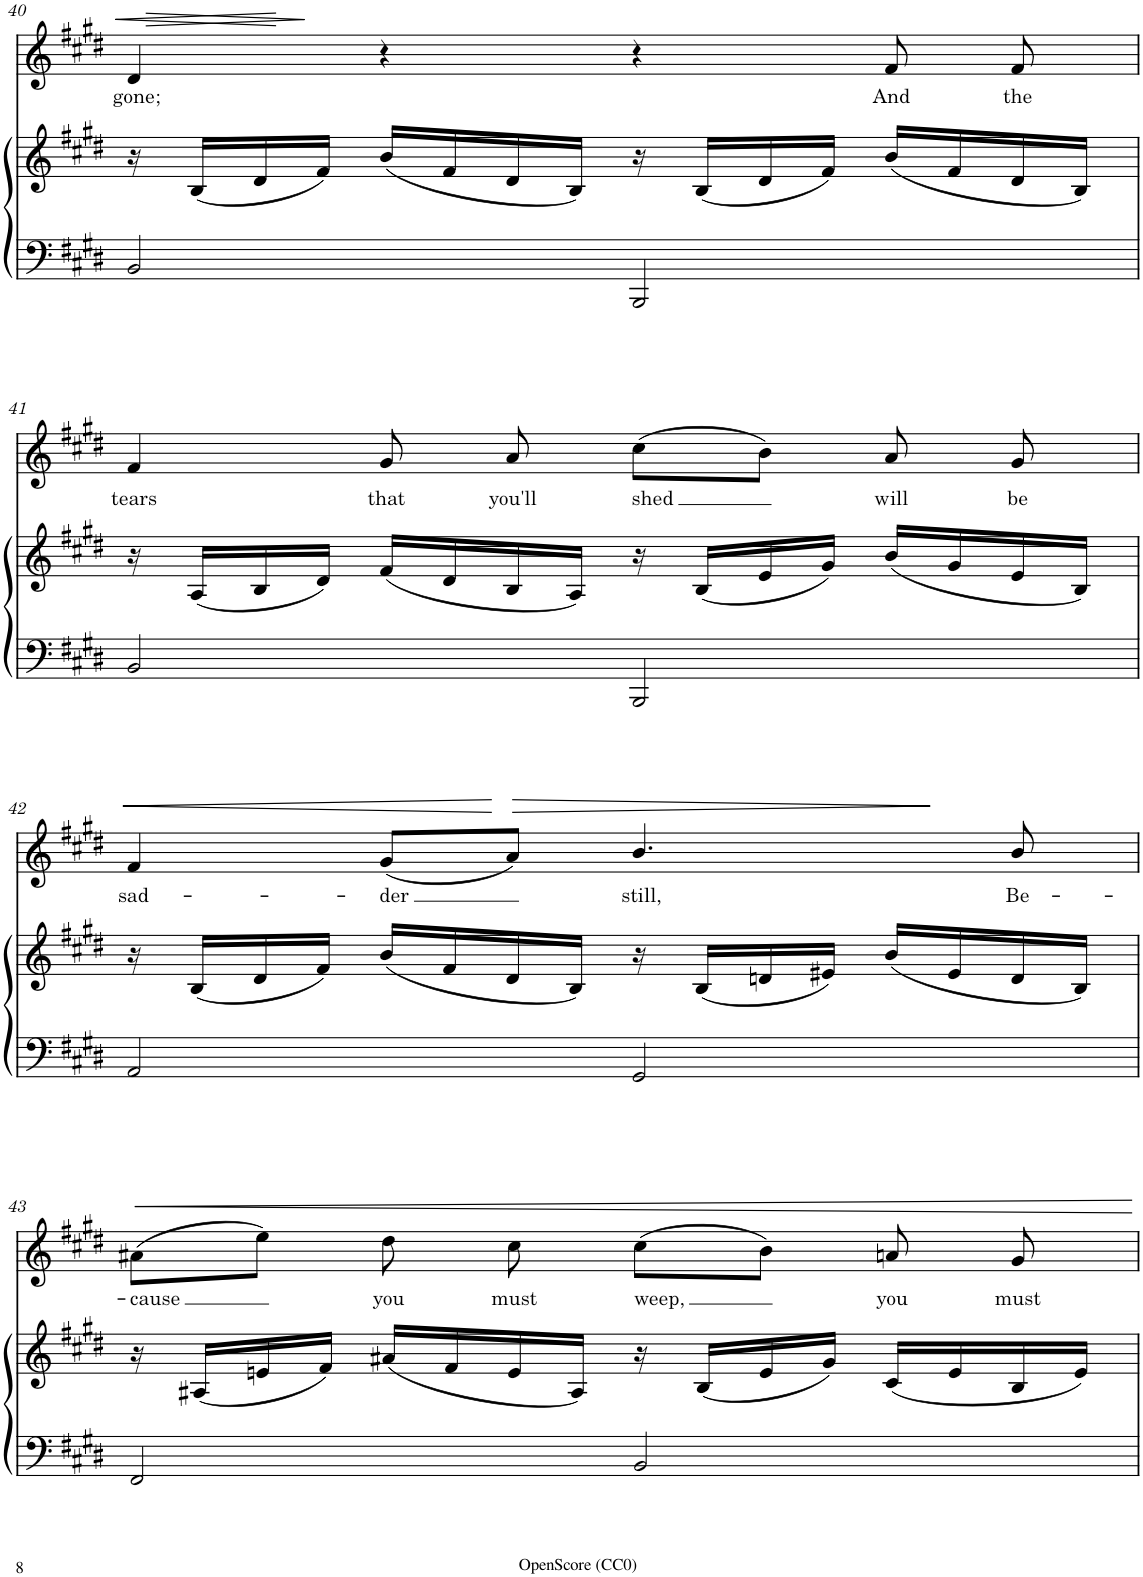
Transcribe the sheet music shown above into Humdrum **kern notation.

**kern	**kern	**kern	**text	**dynam
*part2	*part2	*part1	*part1	*part1
*staff3	*staff2	*staff1	*staff1	*staff1
*I"Piano	*	*I"Voice	*	*
*I'Pno	*	*	*	*
!!LO:PB:g=z
*clefF4	*clefG2	*clefG2	*	*
*k[f#c#g#d#]	*k[f#c#g#d#]	*k[f#c#g#d#]	*	*
*M4/4	*M4/4	*M4/4	*	*
*met(c)	*met(c)	*met(c)	*	*
=40	=40	=40	=40	=40
!	!	!	!LO:LY:b	!LO:HP:b
!	!	!	!	!LO:HP:n=1:b
2BB/	16r	4d#/	gone;	< >
.	(16B/LL	.	.	.
.	16d#/	.	.	.
.	16f#/JJ)	.	.	.
.	(16b/LL	4r	.	[
.	16f#/	.	.	.
.	16d#/	.	.	.
.	16B/JJ)	.	.	.
2BBB/	16r	4r	.	]
.	(16B/LL	.	.	.
.	16d#/	.	.	.
.	16f#/JJ)	.	.	.
!	!	!	!LO:LY:b	!
.	(16b/LL	8f#/	And	.
.	16f#/	.	.	.
!	!	!	!LO:LY:b	!
.	16d#/	8f#/	the	.
.	16B/JJ)	.	.	.
!!LO:LB:g=z
=41	=41	=41	=41	=41
!	!	!	!LO:LY:b	!
2BB/	16r	4f#/	tears	.
.	(16A/LL	.	.	.
.	16B/	.	.	.
.	16d#/JJ)	.	.	.
!	!	!	!LO:LY:b	!
.	(16f#/LL	8g#/	that	.
.	16d#/	.	.	.
!	!	!	!LO:LY:b	!
.	16B/	8a/	you'll	.
.	16A/JJ)	.	.	.
!	!	!	!LO:LY:b	!
2BBB/	16r	(8cc#\L	shed	.
.	(16B/LL	.	.	.
.	16e/	8b\J)	.	.
.	16g#/JJ)	.	.	.
!	!	!	!LO:LY:b	!
.	(16b/LL	8a/	will	.
.	16g#/	.	.	.
!	!	!	!LO:LY:b	!
.	16e/	8g#/	be	.
.	16B/JJ)	.	.	.
!!LO:LB:g=z
=42	=42	=42	=42	=42
!	!	!	!LO:LY:b	!LO:HP:b
2AA/	16r	4f#/	sad-	<
.	(16B/LL	.	.	.
.	16d#/	.	.	.
.	16f#/JJ)	.	.	.
!	!	!	!LO:LY:b	!
.	(16b/LL	(8g#/L	-der	.
.	16f#/	.	.	.
!	!	!	!	!LO:HP:n=1:b
.	16d#/	8a/J)	.	[ >
.	16B/JJ)	.	.	.
!	!	!	!LO:LY:b	!
2GG#/	16r	4.b/	still,	.
.	(16B/LL	.	.	.
.	16dn/	.	.	.
.	16e#X/JJ)	.	.	.
.	(16b/LL	.	.	.
.	16e#/	.	.	.
!	!	!	!LO:LY:b	!
.	16d/	8b/	Be-	]
.	16B/JJ)	.	.	.
!!LO:LB:g=z
=43	=43	=43	=43	=43
!	!	!	!LO:LY:b	!LO:HP:b
2FF#/	16r	(8a#X\L	-cause	<
.	(16A#X/LL	.	.	.
.	16en/	8ee\J)	.	.
.	16f#/JJ)	.	.	.
!	!	!	!LO:LY:b	!
.	(16a#X/LL	8dd#\	you	.
.	16f#/	.	.	.
!	!	!	!LO:LY:b	!
.	16e/	8cc#\	must	.
.	16A#/JJ)	.	.	.
!	!	!	!LO:LY:b	!
2BB/	16r	(8cc#\L	weep,	.
.	(16B/LL	.	.	.
.	16e/	8b\J)	.	.
.	16g#/JJ)	.	.	.
!	!	!	!LO:LY:b	!
.	(16c#/LL	8an/	you	.
.	16e/	.	.	.
!	!	!	!LO:LY:b	!
.	16B/	8g#/	must	.
.	16e/JJ)	.	.	.
.	.	.	.	[
=	=	=	=	=
*-	*-	*-	*-	*-
